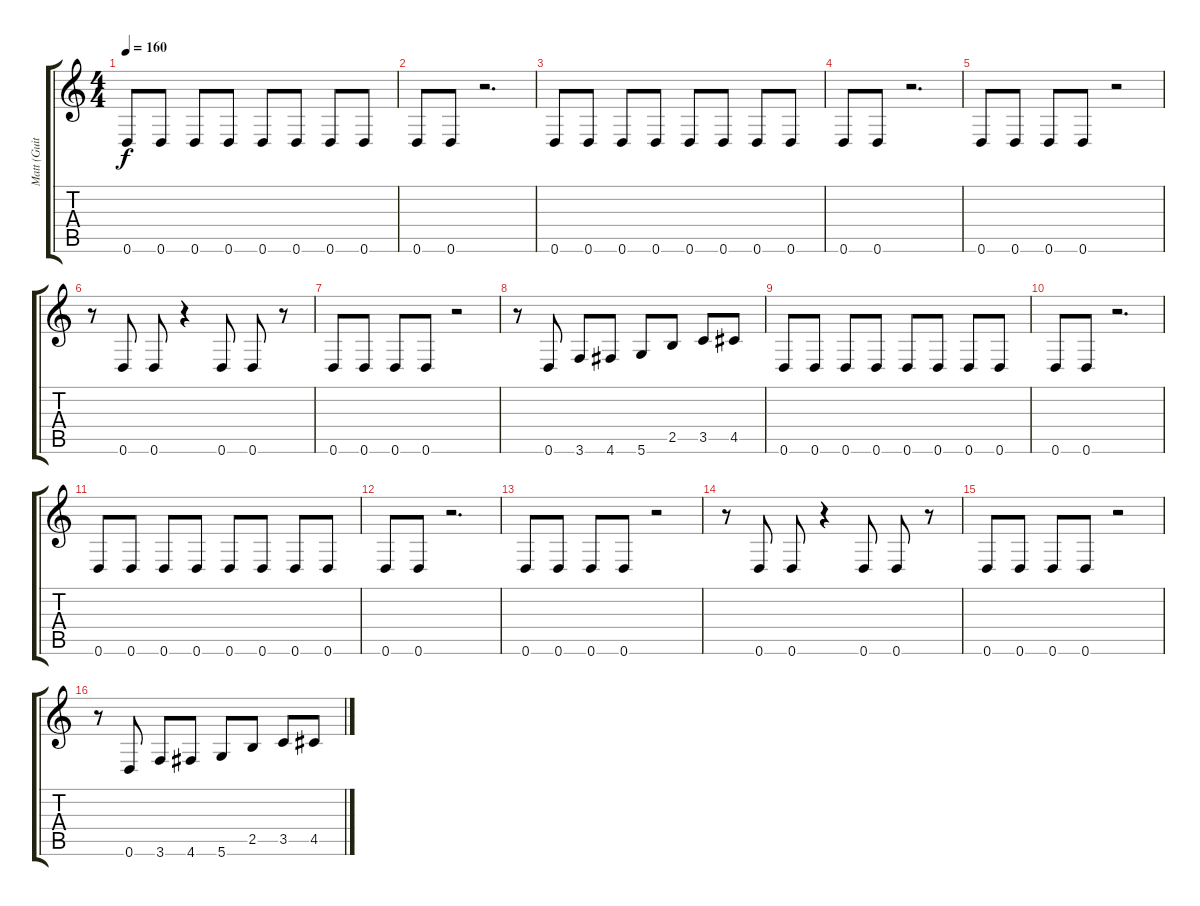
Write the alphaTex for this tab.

\track ("Matt (Guitar)" "Matt (Guit") {instrument distortionguitar}
\staff {score tabs}
\tuning (E4 B3 G3 D3 A2 D2) {hide}
\ts (4 4)
\tempo 160
\clef g2
\ks c
0.6.8{dy f balance 8} 0.6.8 0.6.8 0.6.8 0.6.8 0.6.8 0.6.8 0.6.8 |
0.6.8 0.6.8 r.2{d} |
0.6.8 0.6.8 0.6.8 0.6.8 0.6.8 0.6.8 0.6.8 0.6.8 |
0.6.8 0.6.8 r.2{d} |
0.6.8 0.6.8 0.6.8 0.6.8 r.2 |
r.8 0.6.8 0.6.8 r.4 0.6.8 0.6.8 r.8 |
0.6.8 0.6.8 0.6.8 0.6.8 r.2 |
r.8 0.6.8 3.6.8 4.6.8 5.6.8 2.5.8 3.5.8 4.5.8 |
0.6.8 0.6.8 0.6.8 0.6.8 0.6.8 0.6.8 0.6.8 0.6.8 |
0.6.8 0.6.8 r.2{d} |
0.6.8 0.6.8 0.6.8 0.6.8 0.6.8 0.6.8 0.6.8 0.6.8 |
0.6.8 0.6.8 r.2{d} |
0.6.8 0.6.8 0.6.8 0.6.8 r.2 |
r.8 0.6.8 0.6.8 r.4 0.6.8 0.6.8 r.8 |
0.6.8 0.6.8 0.6.8 0.6.8 r.2 |
r.8 0.6.8 3.6.8 4.6.8 5.6.8 2.5.8 3.5.8 4.5.8
